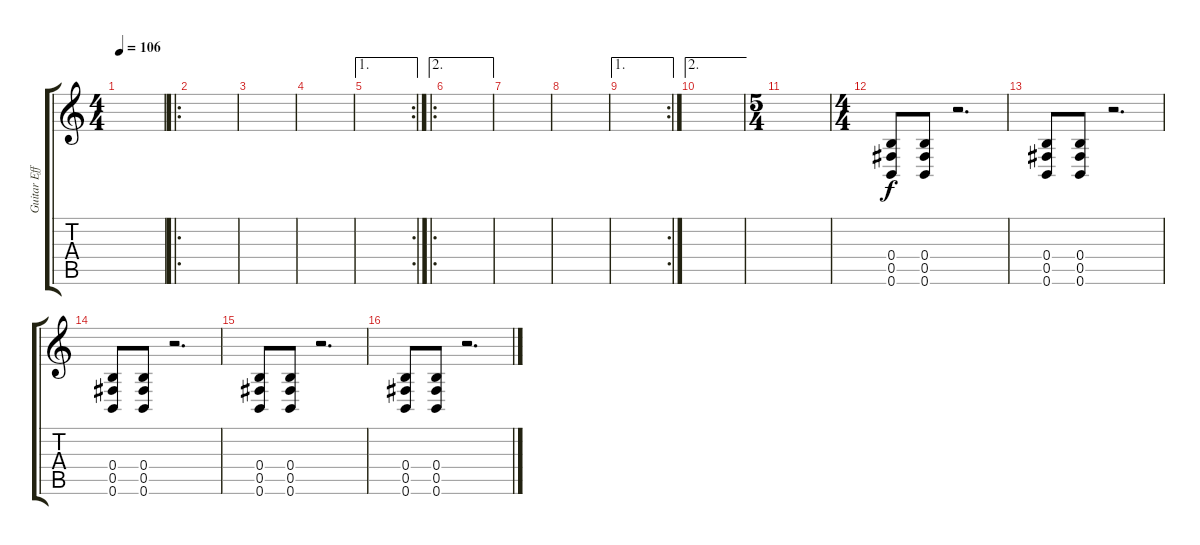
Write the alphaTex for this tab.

\track ("Guitar Effect1" "Guitar Eff") {instrument overdrivenguitar}
\staff {score tabs}
\tuning (Db4 Ab3 E3 B2 Gb2 B1) {hide}
\ts (4 4)
\tempo 106
\clef g2
\ks c
|
\ro
|
|
|
\ae 1
\rc 2
|
\ae 2
\ro
|
|
|
\ae 1
\rc 2
|
\ae 2
|
\ts (5 4)
|
\ts (4 4)
(0.4 0.5 0.6).8 (0.4 0.5 0.6).8 r.2{d} |
(0.4 0.5 0.6).8 (0.4 0.5 0.6).8 r.2{d} |
(0.4 0.5 0.6).8 (0.4 0.5 0.6).8 r.2{d} |
(0.4 0.5 0.6).8 (0.4 0.5 0.6).8 r.2{d} |
(0.4 0.5 0.6).8 (0.4 0.5 0.6).8 r.2{d}
